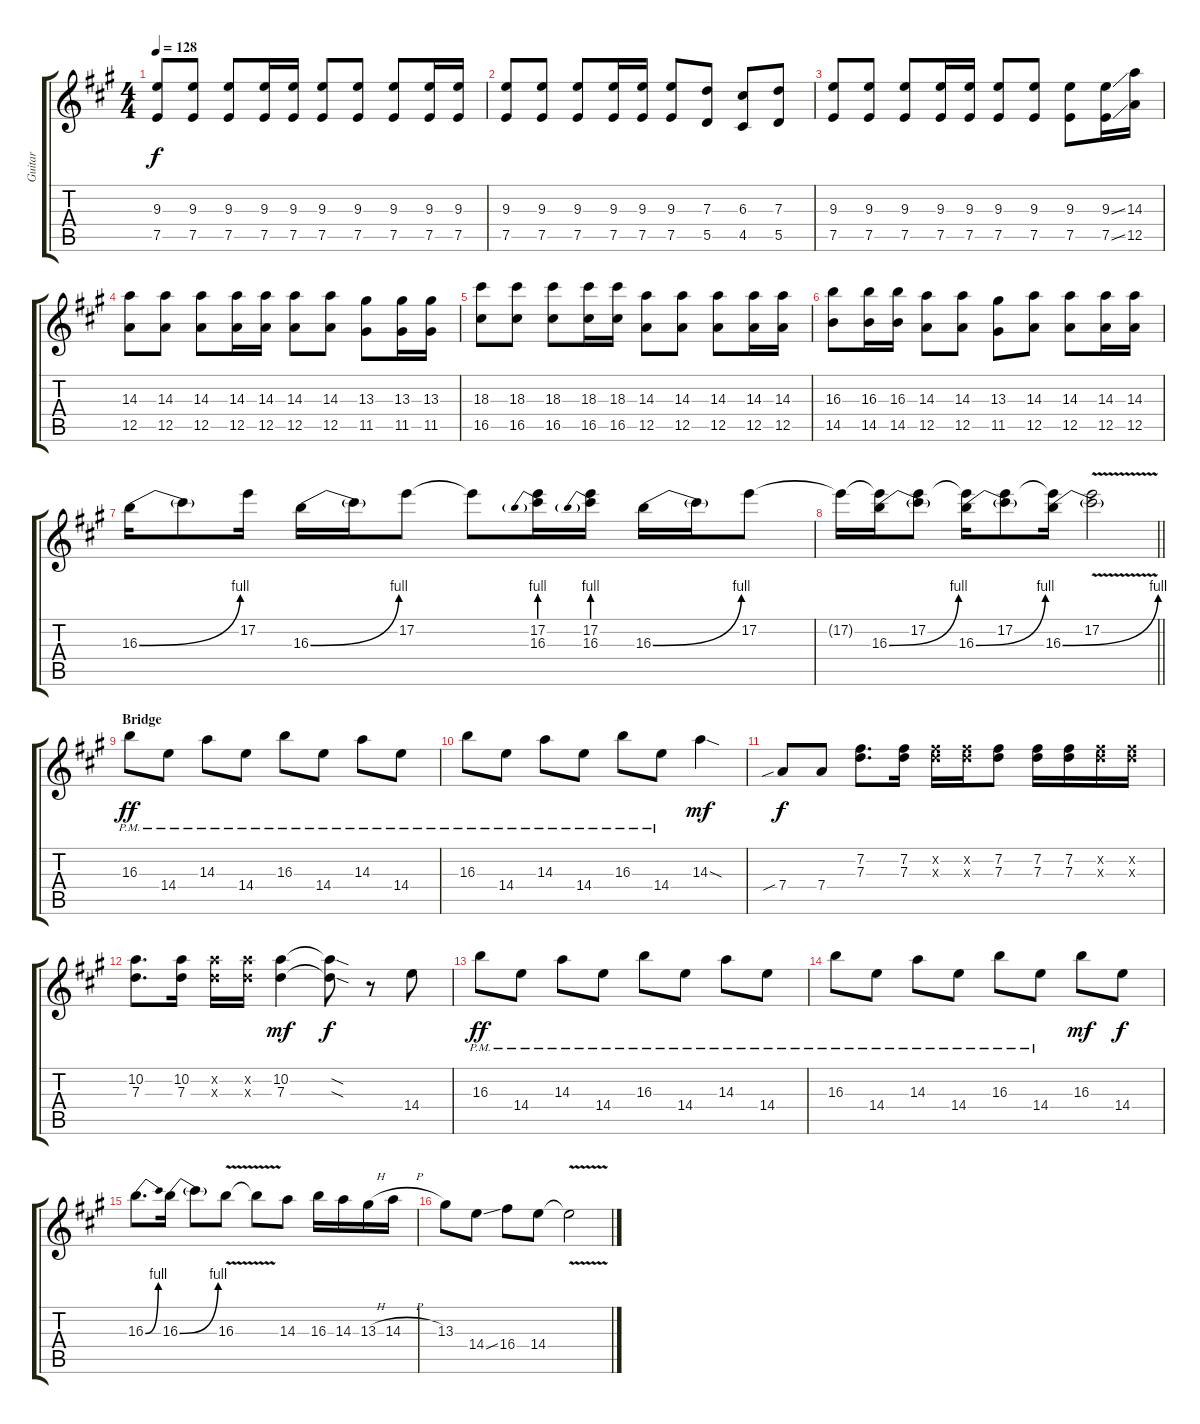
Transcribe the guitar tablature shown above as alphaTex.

\track ("Guitar" "Guitar") {instrument distortionguitar}
\staff {score tabs}
\tuning (E4 B3 G3 D3 A2 E2) {hide}
\ts (4 4)
\tempo 128
\clef g2
\ks a
(9.3 7.5).8{dy f} (9.3 7.5).8 (9.3 7.5).8 (9.3 7.5).16 (9.3 7.5).16 (9.3 7.5).8 (9.3 7.5).8 (9.3 7.5).8 (9.3 7.5).16 (9.3 7.5).16 |
(9.3 7.5).8 (9.3 7.5).8 (9.3 7.5).8 (9.3 7.5).16 (9.3 7.5).16 (9.3 7.5).8 (7.3 5.5).8 (6.3 4.5).8 (7.3 5.5).8 |
(9.3 7.5).8 (9.3 7.5).8 (9.3 7.5).8 (9.3 7.5).16 (9.3 7.5).16 (9.3 7.5).8 (9.3 7.5).8 (9.3 7.5).8 (9.3{ss} 7.5{ss}).16 (14.3 12.5).16 |
(14.3 12.5).8 (14.3 12.5).8 (14.3 12.5).8 (14.3 12.5).16 (14.3 12.5).16 (14.3 12.5).8 (14.3 12.5).8 (13.3 11.5).8 (13.3 11.5).16 (13.3 11.5).16 |
(18.3 16.5).8 (18.3 16.5).8 (18.3 16.5).8 (18.3 16.5).16 (18.3 16.5).16 (14.3 12.5).8 (14.3 12.5).8 (14.3 12.5).8 (14.3 12.5).16 (14.3 12.5).16 |
(16.3 14.5).8 (16.3 14.5).16 (16.3 14.5).16 (14.3 12.5).8 (14.3 12.5).8 (13.3 11.5).8 (14.3 12.5).8 (14.3 12.5).8 (14.3 12.5).16 (14.3 12.5).16 |
16.3{be (bend 0 0 60 4)}.16 16.3{t}.8 17.2.16 16.3{be (bend 0 0 60 4)}.16 16.3{t}.16 17.2.8 17.2{t}.8 (17.2 16.3{be (prebend 0 4 60 4)}).16 (17.2 16.3{be (prebend 0 4 60 4)}).16 16.3{be (bend 0 0 60 4)}.16 16.3{t}.16 17.2.8 |
\barLineRight lightlight
17.2{t}.16 (17.2{t} 16.3{be (bend 0 0 60 4)}).16 (17.2 16.3{t}).8 (17.2{t} 16.3{be (bend 0 0 60 4)}).16 (17.2 16.3{t}).8 (17.2{t} 16.3{be (bend 0 0 60 4)}).16 (17.2{v} 16.3{t}).2 |
\section ("" "Bridge")
16.3{pm}.8{dy ff} 14.4{pm}.8 14.3{pm}.8 14.4{pm}.8 16.3{pm}.8 14.4{pm}.8 14.3{pm}.8 14.4{pm}.8 |
16.3{pm}.8 14.4{pm}.8 14.3{pm}.8 14.4{pm}.8 16.3{pm}.8 14.4{pm}.8 14.3{sod}.4{dy mf} |
7.4{sib}.8{dy f} 7.4.8 (7.2 7.3).8{d} (7.2 7.3).16 (7.2{x} 7.3{x}).16 (7.2{x} 7.3{x}).16 (7.2 7.3).8 (7.2 7.3).16 (7.2 7.3).16 (7.2{x} 7.3{x}).16 (7.2{x} 7.3{x}).16 |
(10.2 7.3).8{d} (10.2 7.3).16 (10.2{x} 7.3{x}).16 (10.2{x} 7.3{x}).16 (10.2 7.3).4{dy mf} (10.2{sod t} 7.3{sod t}).8{dy f} r.8 14.4.8 |
16.3{pm}.8{dy ff} 14.4{pm}.8 14.3{pm}.8 14.4{pm}.8 16.3{pm}.8 14.4{pm}.8 14.3{pm}.8 14.4{pm}.8 |
16.3{pm}.8 14.4{pm}.8 14.3{pm}.8 14.4{pm}.8 16.3{pm}.8 14.4{pm}.8 16.3.8{dy mf} 14.4.8{dy f} |
16.3{be (bend 0 0 60 4)}.8{d} 16.3{be (bend 0 0 60 4)}.16 16.3{t}.8 16.3{v}.8 16.3{t}.8 14.3.8 16.3.16 14.3.16 13.3{h}.16 14.3{h}.16 |
13.3.8 14.4{ss}.8 16.4.8 14.4.8 14.4{v t}.2
